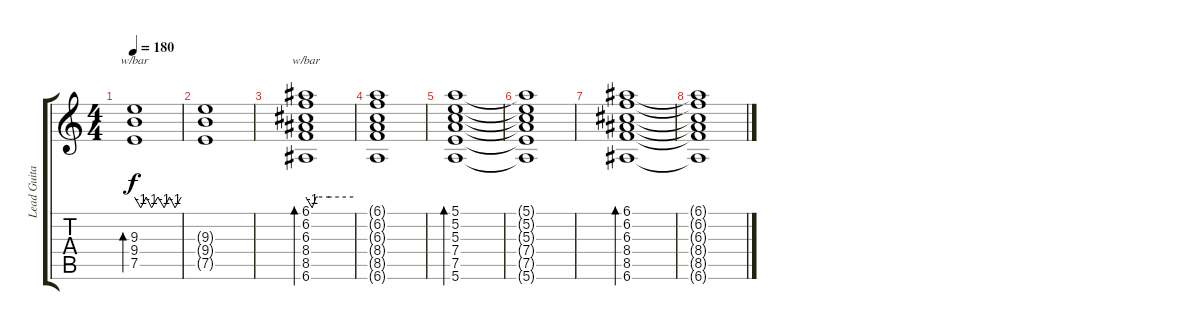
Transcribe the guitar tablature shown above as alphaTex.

\track ("Lead Guitar" "Lead Guita") {instrument overdrivenguitar}
\staff {score tabs}
\tuning (E4 B3 G3 D3 A2 E2) {hide}
\ts (4 4)
\tempo 180
\clef g2
\ks c
(9.3 9.4 7.5).1{tbe (custom default 0 0 8 -4 15 0 22 -4 30 0 38 -4 45 0 52 -4 60 0) bd 480 dy f} |
(9.3{t} 9.4{t} 7.5{t}).1 |
(6.1 6.2 6.3 8.4 8.5 6.6).1{tbe (custom default 0 0 8 -4 13 0 15 0 30 0 60 0) bd 480} |
(6.1{t} 6.2{t} 6.3{t} 8.4{t} 8.5{t} 6.6{t}).1 |
(5.1 5.2 5.3 7.4 7.5 5.6).1{bd 480} |
(5.1{t} 5.2{t} 5.3{t} 7.4{t} 7.5{t} 5.6{t}).1 |
(6.1 6.2 6.3 8.4 8.5 6.6).1{bd 480 volume 0} |
(6.1{t} 6.2{t} 6.3{t} 8.4{t} 8.5{t} 6.6{t}).1
